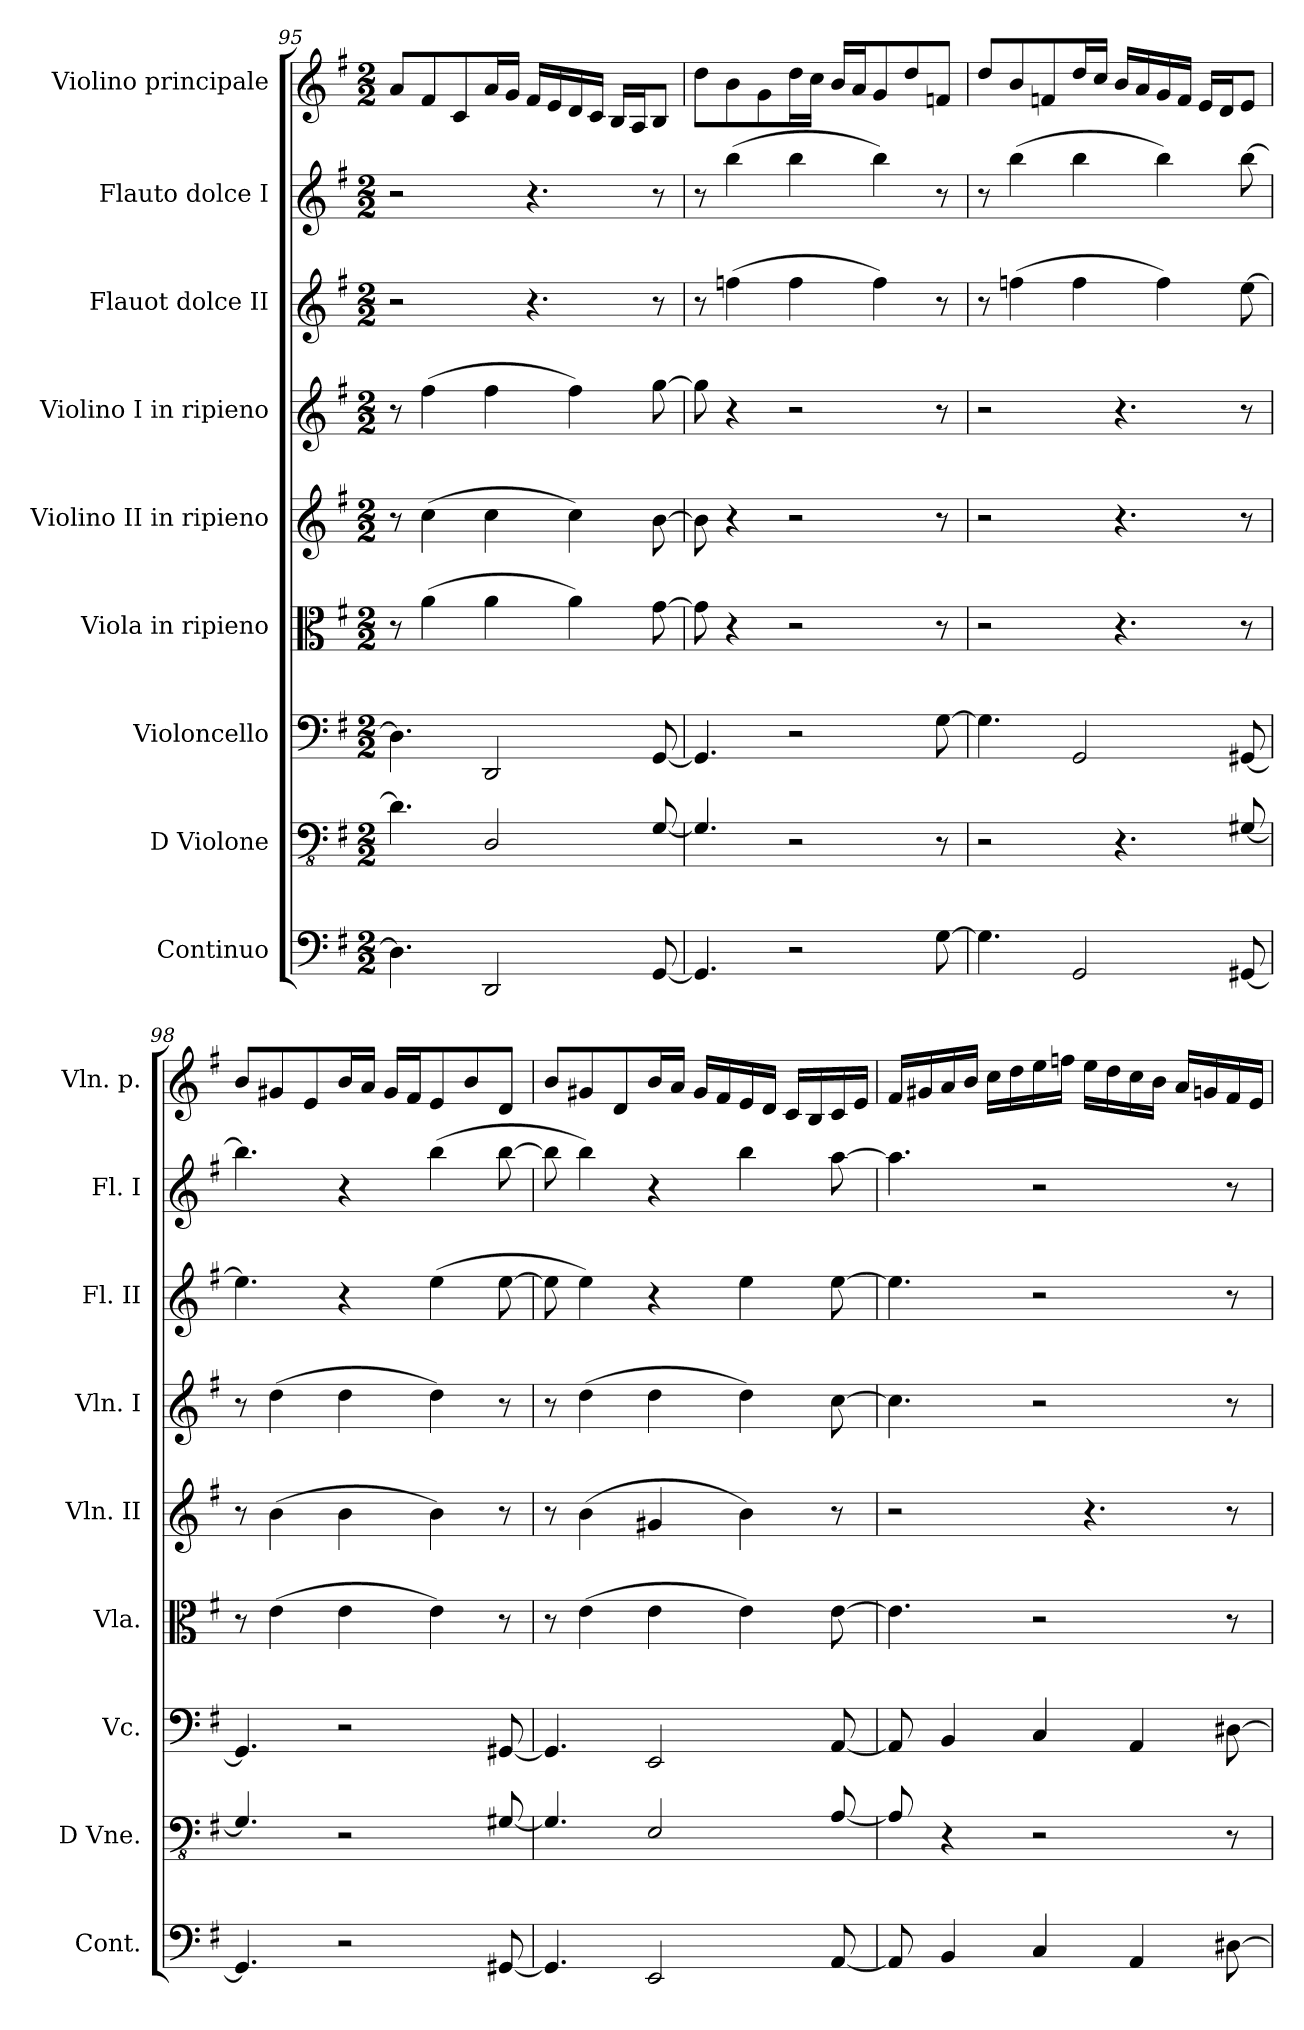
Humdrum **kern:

**kern	**kern	**kern	**kern	**kern	**kern	**kern	**kern	**kern
*part9	*part8	*part7	*part6	*part5	*part4	*part3	*part2	*part1
*staff9	*staff8	*staff7	*staff6	*staff5	*staff4	*staff3	*staff2	*staff1
*I"Continuo	*I"D Violone	*I"Violoncello	*I"Viola in ripieno	*I"Violino II in ripieno	*I"Violino I in ripieno	*I"Flauot dolce II	*I"Flauto dolce I	*I"Violino principale
*I'Cont.	*I'D Vne.	*I'Vc.	*I'Vla.	*I'Vln. II	*I'Vln. I	*I'Fl. II	*I'Fl. I	*I'Vln. p.
*clefF4	*clefFv4	*clefF4	*clefC3	*clefG2	*clefG2	*clefG2	*clefG2	*clefG2
*	*ITrd7c12	*	*	*	*	*	*	*
*k[f#]	*k[f#]	*k[f#]	*k[f#]	*k[f#]	*k[f#]	*k[f#]	*k[f#]	*k[f#]
*M2/2	*M2/2	*M2/2	*M2/2	*M2/2	*M2/2	*M2/2	*M2/2	*M2/2
=95	=95	=95	=95	=95	=95	=95	=95	=95
4.D\]	4.DD\]	4.D\]	8r	8r	8r	2r	2r	8a/L
.	.	.	(>4a\	(>4cc\	(>4ff#\	.	.	8f#/
.	.	.	.	.	.	.	.	8c/
2DD/	2DDD/	2DD/	4a\	4cc\	4ff#\	.	.	16a/L
.	.	.	.	.	.	.	.	16g/JJ
.	.	.	.	.	.	4.r	4.r	16f#/LL
.	.	.	.	.	.	.	.	16e/
.	.	.	4a\)	4cc\)	4ff#\)	.	.	16d/
.	.	.	.	.	.	.	.	16c/JJ
.	.	.	.	.	.	.	.	16B/LL
.	.	.	.	.	.	.	.	16A/J
[8GG/	[8GGG/	[8GG/	[8g\	[8b\	[8gg\	8r	8r	8B/J
!!LO:PB:g=z
=96	=96	=96	=96	=96	=96	=96	=96	=96
4.GG/]	4.GGG/]	4.GG/]	8g\]	8b\]	8gg\]	8r	8r	8dd\L
.	.	.	4r	4r	4r	(>4ffn\	(>4bb\	8b\
.	.	.	.	.	.	.	.	8g\
2r	2r	2r	2r	2r	2r	4ff\	4bb\	16dd\L
.	.	.	.	.	.	.	.	16cc\JJ
.	.	.	.	.	.	.	.	16b/LL
.	.	.	.	.	.	.	.	16a/J
.	.	.	.	.	.	4ff\)	4bb\)	8g/
.	.	.	.	.	.	.	.	8dd/
[8G\	8r	[8G\	8r	8r	8r	8r	8r	8fn/J
=97	=97	=97	=97	=97	=97	=97	=97	=97
4.G\]	2r	4.G\]	2r	2r	2r	8r	8r	8dd/L
.	.	.	.	.	.	(>4ffn\	(>4bb\	8b/
.	.	.	.	.	.	.	.	8fn/
2GG/	.	2GG/	.	.	.	4ff\	4bb\	16dd/L
.	.	.	.	.	.	.	.	16cc/JJ
.	4.r	.	4.r	4.r	4.r	.	.	16b/LL
.	.	.	.	.	.	.	.	16a/
.	.	.	.	.	.	4ff\)	4bb\)	16g/
.	.	.	.	.	.	.	.	16f/JJ
.	.	.	.	.	.	.	.	16e/LL
.	.	.	.	.	.	.	.	16d/J
[8GG#X/	[8GGG#X/	[8GG#X/	8r	8r	8r	[8ee\	[8bb\	8e/J
=98	=98	=98	=98	=98	=98	=98	=98	=98
4.GG#/]	4.GGG#/]	4.GG#/]	8r	8r	8r	4.ee\]	4.bb\]	8b/L
.	.	.	(>4e\	(>4b\	(>4dd\	.	.	8g#X/
.	.	.	.	.	.	.	.	8e/
2r	2r	2r	4e\	4b\	4dd\	4r	4r	16b/L
.	.	.	.	.	.	.	.	16a/JJ
.	.	.	.	.	.	.	.	16g#/LL
.	.	.	.	.	.	.	.	16f#/J
.	.	.	4e\)	4b\)	4dd\)	(>4ee\	(>4bb\	8e/
.	.	.	.	.	.	.	.	8b/
[8GG#X/	[8GGG#X/	[8GG#X/	8r	8r	8r	[8ee\	[8bb\	8d/J
!!LO:PB:g=z
=99	=99	=99	=99	=99	=99	=99	=99	=99
4.GG#/]	4.GGG#/]	4.GG#/]	8r	8r	8r	8ee\]	8bb\]	8b/L
.	.	.	(>4e\	(>4b\	(>4dd\	4ee\)	4bb\)	8g#X/
.	.	.	.	.	.	.	.	8d/
2EE/	2EEE/	2EE/	4e\	4g#X/	4dd\	4r	4r	16b/L
.	.	.	.	.	.	.	.	16a/JJ
.	.	.	.	.	.	.	.	16g#/LL
.	.	.	.	.	.	.	.	16f#/
.	.	.	4e\)	4b\)	4dd\)	4ee\	4bb\	16e/
.	.	.	.	.	.	.	.	16d/JJ
.	.	.	.	.	.	.	.	16c/LL
.	.	.	.	.	.	.	.	16B/
[8AA/	[8AAA/	[8AA/	[8e\	8r	[8cc\	[8ee\	[8aa\	16c/
.	.	.	.	.	.	.	.	16e/JJ
=100	=100	=100	=100	=100	=100	=100	=100	=100
8AA/]	8AAA/]	8AA/]	4.e\]	2r	4.cc\]	4.ee\]	4.aa\]	16f#/LL
.	.	.	.	.	.	.	.	16g#X/
4BB/	4r	4BB/	.	.	.	.	.	16a/
.	.	.	.	.	.	.	.	16b/JJ
.	.	.	.	.	.	.	.	16cc\LL
.	.	.	.	.	.	.	.	16dd\
4C/	2r	4C/	2r	.	2r	2r	2r	16ee\
.	.	.	.	.	.	.	.	16ffn\JJ
.	.	.	.	4.r	.	.	.	16ee\LL
.	.	.	.	.	.	.	.	16dd\
4AA/	.	4AA/	.	.	.	.	.	16cc\
.	.	.	.	.	.	.	.	16b\JJ
.	.	.	.	.	.	.	.	16a/LL
.	.	.	.	.	.	.	.	16gn/
[8D#X\	8r	[8D#X\	8r	8r	8r	8r	8r	16f#/
.	.	.	.	.	.	.	.	16e/JJ
=	=	=	=	=	=	=	=	=
*-	*-	*-	*-	*-	*-	*-	*-	*-
